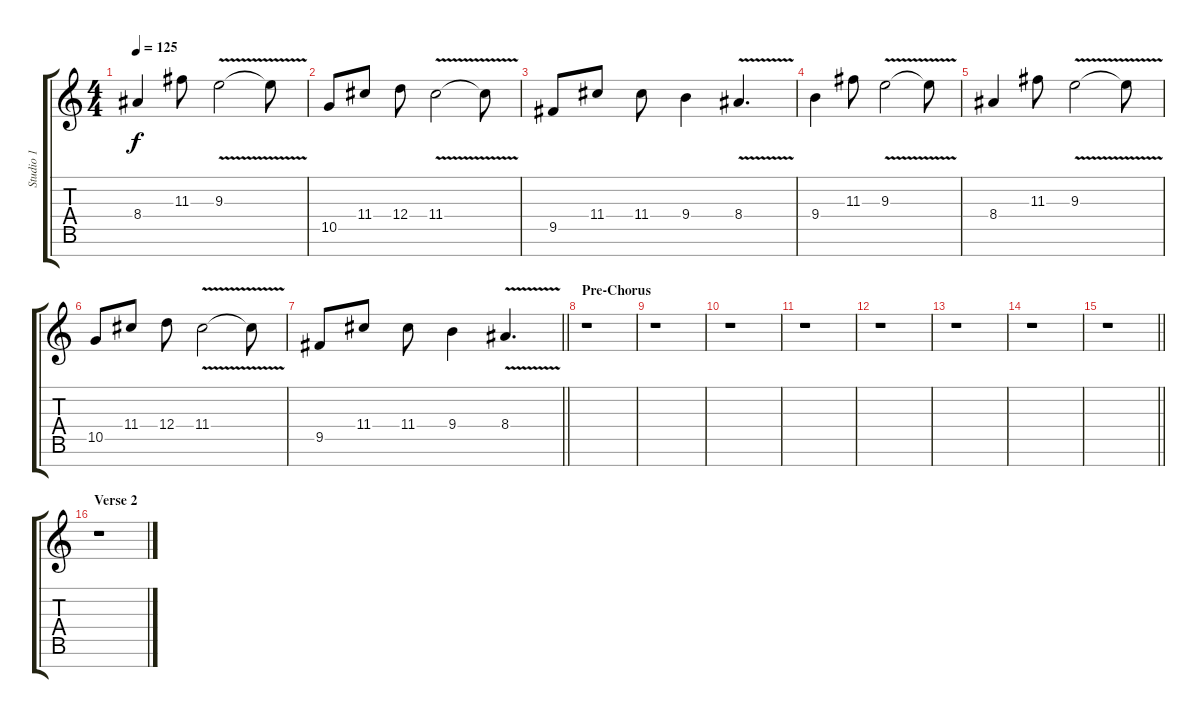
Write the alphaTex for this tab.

\track ("Studio 1" "Studio 1") {instrument distortionguitar}
\staff {score tabs}
\tuning (E4 B3 G3 D3 A2 E2 B1) {hide}
\ts (4 4)
\tempo 125
\clef g2
\ks c
8.4.4{dy f} 11.3.8 9.3{v}.2 9.3{v t}.8 |
10.5.8 11.4.8 12.4.8 11.4{v}.2 11.4{v t}.8 |
9.5.8 11.4.8 11.4.8 9.4.4 8.4{v}.4{d} |
9.4.4 11.3.8 9.3{v}.2 9.3{v t}.8 |
8.4.4 11.3.8 9.3{v}.2 9.3{v t}.8 |
10.5.8 11.4.8 12.4.8 11.4{v}.2 11.4{v t}.8 |
\barLineRight lightlight
9.5.8 11.4.8 11.4.8 9.4.4 8.4{v}.4{d} |
\section ("" "Pre-Chorus")
r.1 |
r.1 |
r.1 |
r.1 |
r.1 |
r.1 |
r.1 |
\barLineRight lightlight
r.1 |
\section ("" "Verse 2")
r.1
